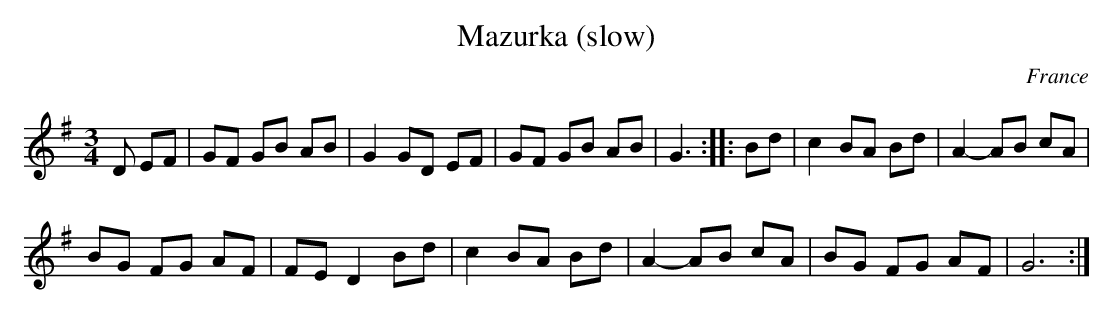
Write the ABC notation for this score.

X:1
T:Mazurka (slow)
M:3/4
O:France
K:G major
D EF|\
GF GB AB | G2GD EF | \
GF GB AB | G3:: \
Bd|\
c2BA Bd | A2-AB cA |
BG FG AF | FE D2Bd |\
c2BA Bd | A2-AB cA | \
BG FG AF | G6:|
